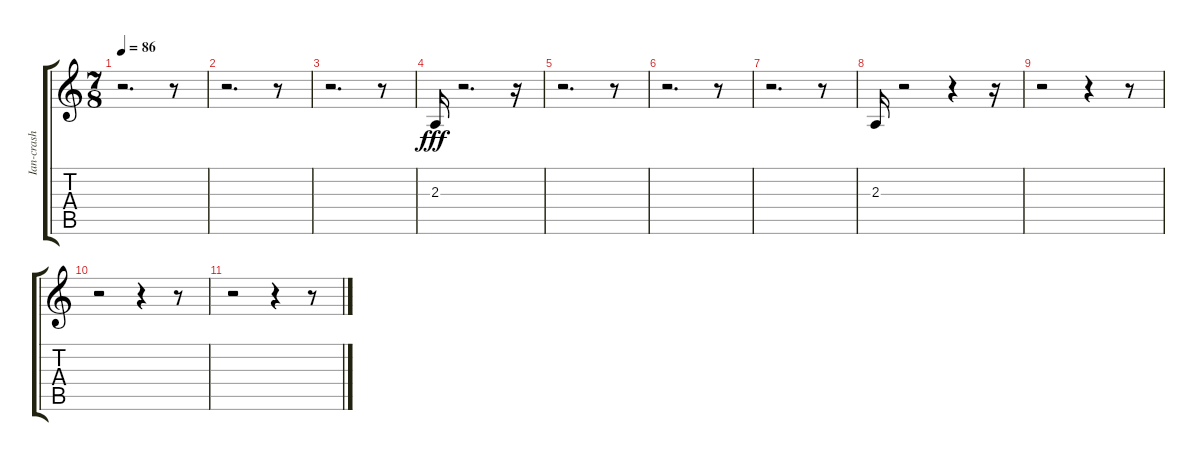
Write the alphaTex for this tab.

\track ("Ian-crash" "Ian-crash") {instrument acousticgrandpiano}
\staff {score tabs}
\tuning (E4 B3 G3 D3 A2 E2) {hide}
\ts (7 8)
\tempo 86
\clef g2
\ks c
r.2{d dy fff} r.8 |
r.2{d} r.8 |
r.2{d} r.8 |
2.3.16 r.2{d} r.16 |
r.2{d} r.8 |
r.2{d} r.8 |
r.2{d} r.8 |
2.3.16 r.2 r.4 r.16 |
r.2 r.4 r.8 |
r.2 r.4 r.8 |
r.2 r.4 r.8
